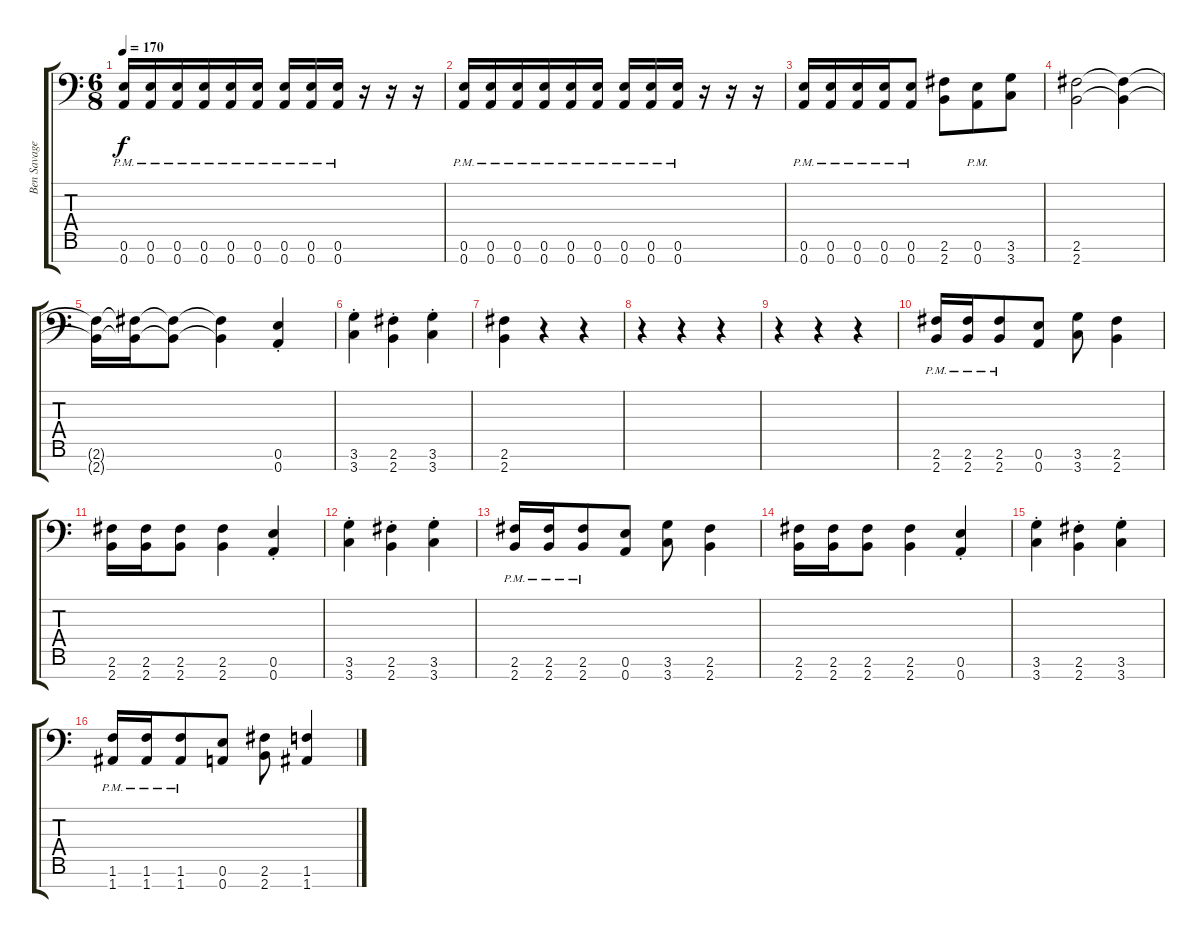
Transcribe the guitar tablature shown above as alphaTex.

\track ("Ben Savage" "Ben Savage") {instrument distortionguitar}
\staff {score tabs}
\tuning (E4 B3 G3 D3 A2 E2 A1) {hide}
\ts (6 8)
\tempo 170
\clef f4
\ks c
(0.6{pm} 0.7{pm}).16{dy f} (0.6{pm} 0.7{pm}).16 (0.6{pm} 0.7{pm}).16 (0.6{pm} 0.7{pm}).16 (0.6{pm} 0.7{pm}).16 (0.6{pm} 0.7{pm}).16 (0.6{pm} 0.7{pm}).16 (0.6{pm} 0.7{pm}).16 (0.6{pm} 0.7{pm}).16 r.16 r.16 r.16 |
(0.6{pm} 0.7{pm}).16 (0.6{pm} 0.7{pm}).16 (0.6{pm} 0.7{pm}).16 (0.6{pm} 0.7{pm}).16 (0.6{pm} 0.7{pm}).16 (0.6{pm} 0.7{pm}).16 (0.6{pm} 0.7{pm}).16 (0.6{pm} 0.7{pm}).16 (0.6{pm} 0.7{pm}).16 r.16 r.16 r.16 |
(0.6{pm} 0.7{pm}).16 (0.6{pm} 0.7{pm}).16 (0.6{pm} 0.7{pm}).16 (0.6{pm} 0.7{pm}).16 (0.6{pm} 0.7{pm}).8 (2.6 2.7).8 (0.6{pm} 0.7{pm}).8 (3.6 3.7).8 |
(2.6 2.7).2 (2.6{t} 2.7{t}).4 |
(2.6{t} 2.7{t}).16 (2.6{t} 2.7{t}).16 (2.6{t} 2.7{t}).8 (2.6{t} 2.7{t}).4 (0.6{st} 0.7{st}).4 |
(3.6{st} 3.7{st}).4 (2.6{st} 2.7{st}).4 (3.6{st} 3.7{st}).4 |
(2.6 2.7).4 r.4 r.4 |
r.4 r.4 r.4 |
r.4 r.4 r.4 |
(2.6{pm} 2.7{pm}).16 (2.6{pm} 2.7{pm}).16 (2.6{pm} 2.7{pm}).8 (0.6 0.7).8 (3.6 3.7).8 (2.6 2.7).4 |
(2.6 2.7).16 (2.6 2.7).16 (2.6 2.7).8 (2.6 2.7).4 (0.6{st} 0.7{st}).4 |
(3.6{st} 3.7{st}).4 (2.6{st} 2.7{st}).4 (3.6{st} 3.7{st}).4 |
(2.6{pm} 2.7{pm}).16 (2.6{pm} 2.7{pm}).16 (2.6{pm} 2.7{pm}).8 (0.6 0.7).8 (3.6 3.7).8 (2.6 2.7).4 |
(2.6 2.7).16 (2.6 2.7).16 (2.6 2.7).8 (2.6 2.7).4 (0.6{st} 0.7{st}).4 |
(3.6{st} 3.7{st}).4 (2.6{st} 2.7{st}).4 (3.6{st} 3.7{st}).4 |
(1.6{pm} 1.7{pm}).16 (1.6{pm} 1.7{pm}).16 (1.6{pm} 1.7{pm}).8 (0.6 0.7).8 (2.6 2.7).8 (1.6 1.7).4
